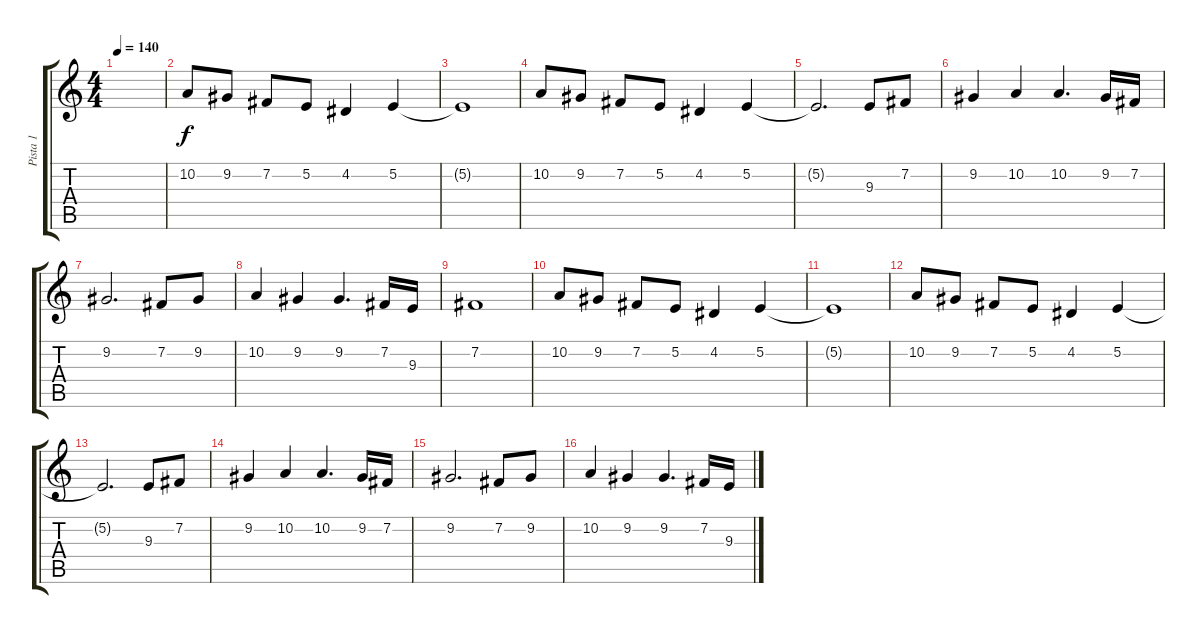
\track ("Pista 1" "Pista 1") {solo instrument brightacousticpiano}
\staff {score tabs}
\tuning (E4 B3 G3 D3 A2 E2) {hide}
\ts (4 4)
\tempo 140
\clef g2
\ks c
|
10.2.8 9.2.8 7.2.8 5.2.8 4.2.4 5.2.4 |
5.2{t}.1 |
10.2.8 9.2.8 7.2.8 5.2.8 4.2.4 5.2.4 |
5.2{t}.2{d} 9.3.8 7.2.8 |
9.2.4 10.2.4 10.2.4{d} 9.2.16 7.2.16 |
9.2.2{d} 7.2.8 9.2.8 |
10.2.4 9.2.4 9.2.4{d} 7.2.16 9.3.16 |
7.2.1 |
10.2.8 9.2.8 7.2.8 5.2.8 4.2.4 5.2.4 |
5.2{t}.1 |
10.2.8 9.2.8 7.2.8 5.2.8 4.2.4 5.2.4 |
5.2{t}.2{d} 9.3.8 7.2.8 |
9.2.4 10.2.4 10.2.4{d} 9.2.16 7.2.16 |
9.2.2{d} 7.2.8 9.2.8 |
10.2.4 9.2.4 9.2.4{d} 7.2.16 9.3.16
